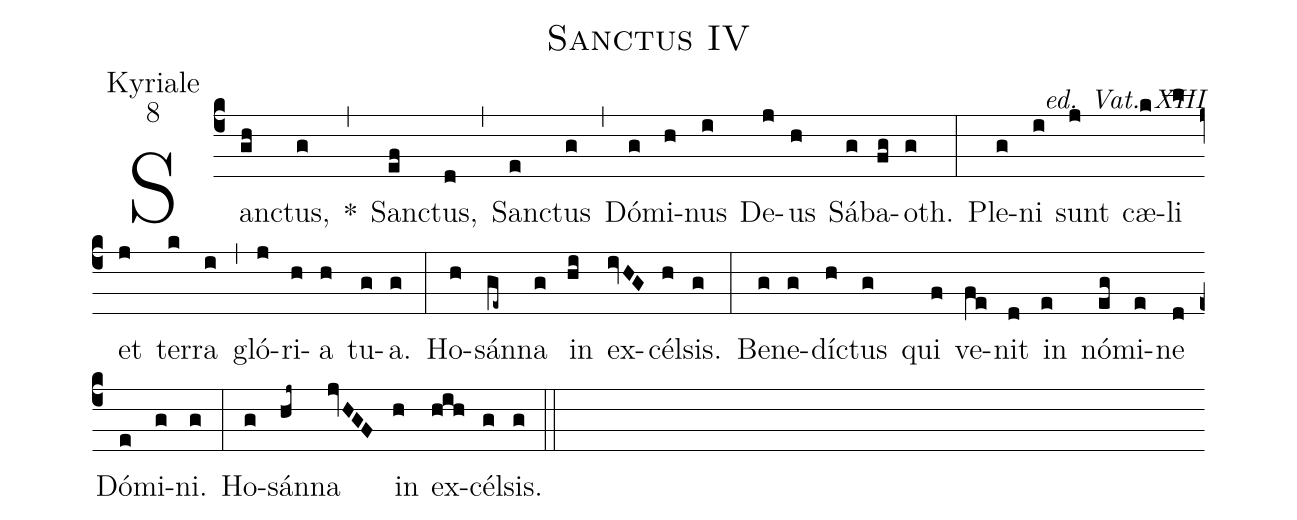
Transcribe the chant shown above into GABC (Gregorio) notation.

name:Sanctus IV;
office-part:Kyriale;
mode:8;
commentary:ed. Vat. XIII;
%%
(c4) Sanc(gh)tus,(g) *(,) Sanc(ef)tus,(d) (,) Sanc(e)tus(g) (,) Dó(g)mi(h)nus(i) De(j)us(h) Sá(g)ba(fg)oth.(g) (:) Ple(g)ni(i) sunt(j) cæ(k)li(l) et(j) ter(k)ra(i) (,) gló(j)ri(h)a(h) tu(g)a.(g) (:) Ho(h)sán(ge~)na(g) in(hi) ex(ivHG)cél(h)sis.(g) (:) Be(g)ne(g)díc(h)tus(g) qui(f) ve(fe)nit(d) in(e) nó(eg)mi(e)ne(d) Dó(e)mi(g)ni.(g) (:) Ho(g)sán(hj~)na(jvHGF) in(h) ex(hih)cél(g)sis.(g) (::)
